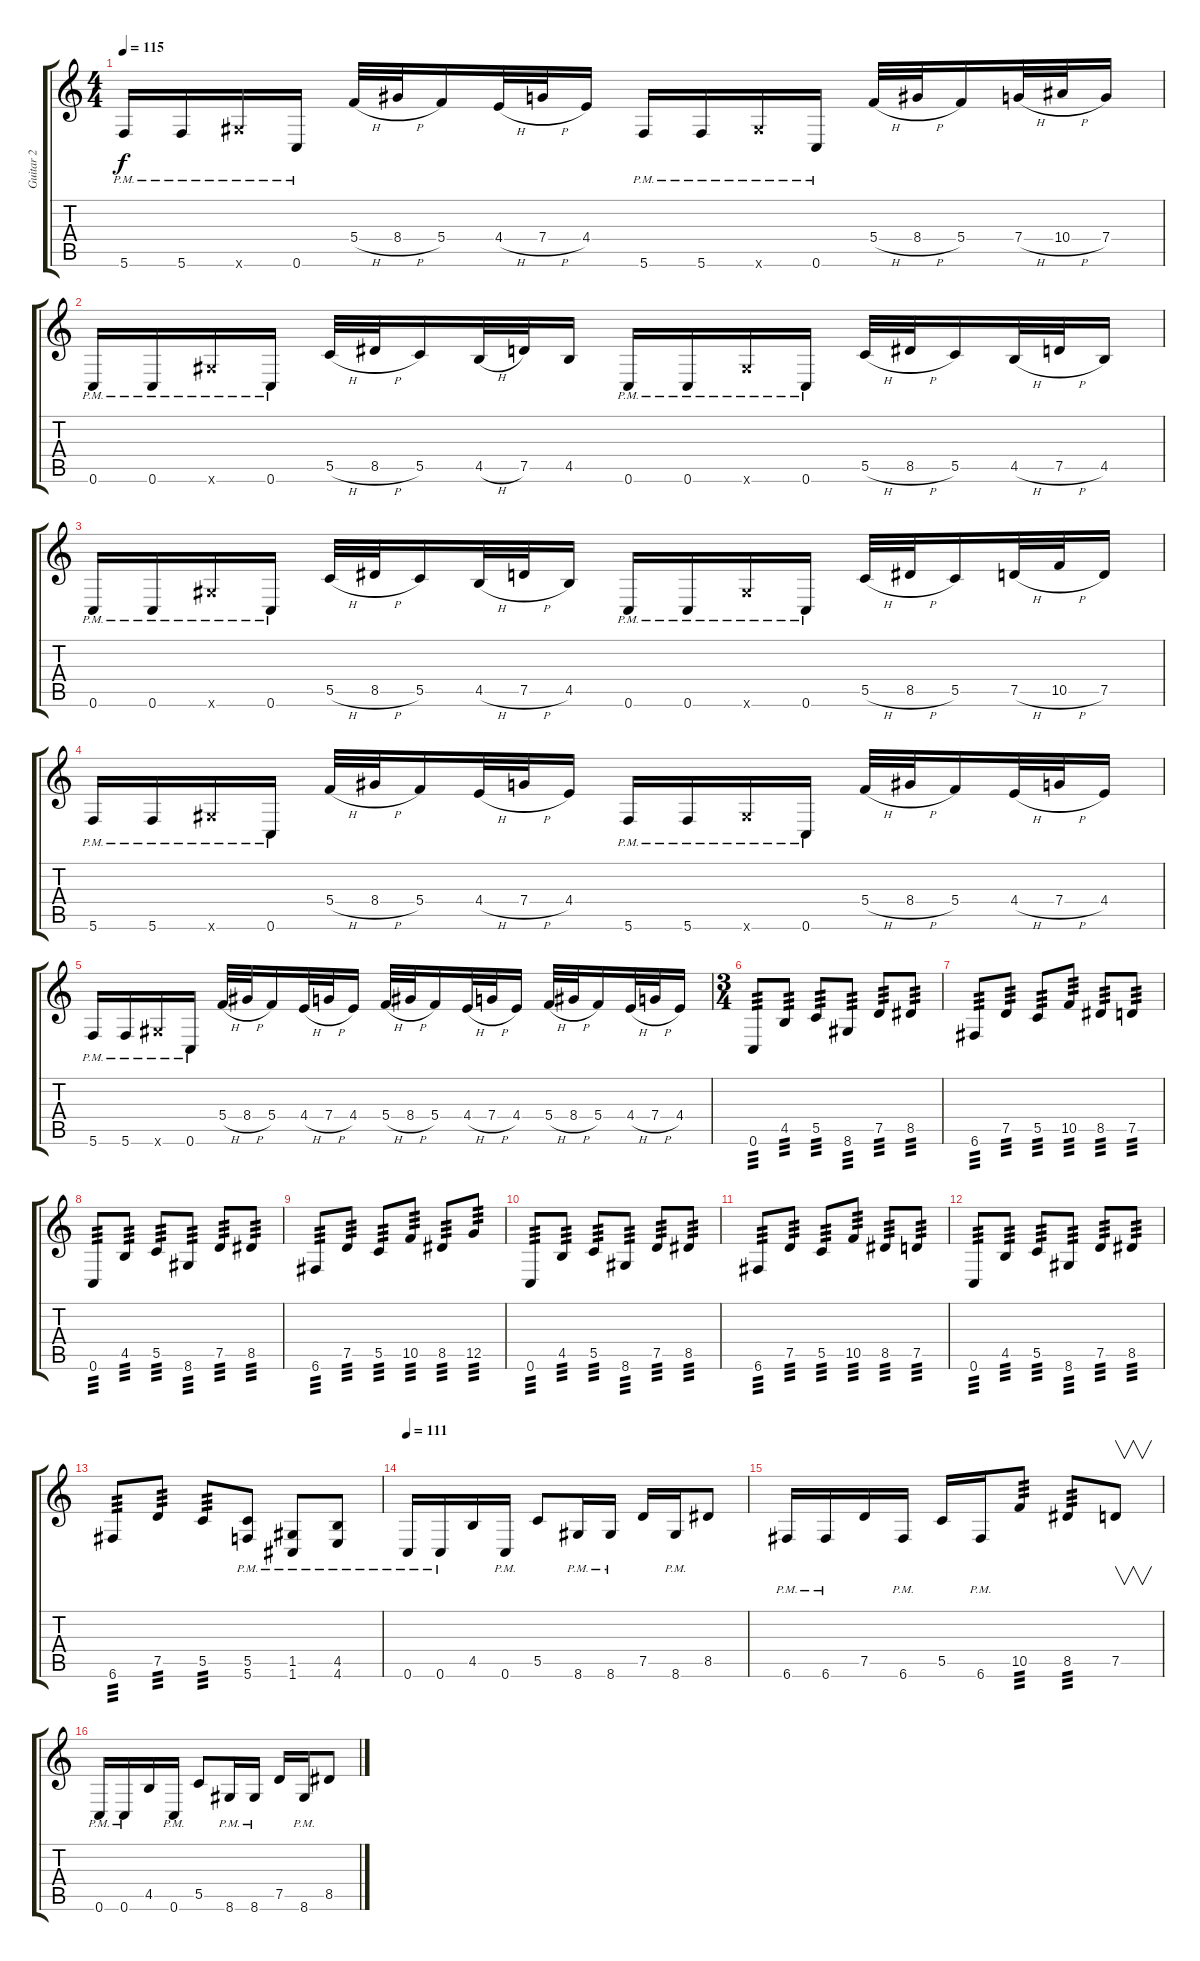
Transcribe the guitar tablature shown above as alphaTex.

\track ("Guitar 2" "Guitar 2") {instrument distortionguitar}
\staff {score tabs}
\tuning (D4 A3 F3 C3 G2 C2) {hide}
\ts (4 4)
\tempo 115
\clef g2
\ks c
5.6{pm}.16{dy f} 5.6{pm}.16 8.6{pm x}.16 0.6{pm}.16 5.4{h}.32 8.4{h}.32 5.4.16 4.4{h}.32 7.4{h}.32 4.4.16 5.6{pm}.16 5.6{pm}.16 8.6{pm x}.16 0.6{pm}.16 5.4{h}.32 8.4{h}.32 5.4.16 7.4{h}.32 10.4{h}.32 7.4.16 |
0.6{pm}.16 0.6{pm}.16 8.6{pm x}.16 0.6{pm}.16 5.5{h}.32 8.5{h}.32 5.5.16 4.5{h}.32 7.5.32 4.5.16 0.6{pm}.16 0.6{pm}.16 8.6{pm x}.16 0.6{pm}.16 5.5{h}.32 8.5{h}.32 5.5.16 4.5{h}.32 7.5{h}.32 4.5.16 |
0.6{pm}.16 0.6{pm}.16 8.6{pm x}.16 0.6{pm}.16 5.5{h}.32 8.5{h}.32 5.5.16 4.5{h}.32 7.5{h}.32 4.5.16 0.6{pm}.16 0.6{pm}.16 8.6{pm x}.16 0.6{pm}.16 5.5{h}.32 8.5{h}.32 5.5.16 7.5{h}.32 10.5{h}.32 7.5.16 |
5.6{pm}.16 5.6{pm}.16 8.6{pm x}.16 0.6{pm}.16 5.4{h}.32 8.4{h}.32 5.4.16 4.4{h}.32 7.4{h}.32 4.4.16 5.6{pm}.16 5.6{pm}.16 8.6{pm x}.16 0.6{pm}.16 5.4{h}.32 8.4{h}.32 5.4.16 4.4{h}.32 7.4{h}.32 4.4.16 |
5.6{pm}.16 5.6{pm}.16 8.6{pm x}.16 0.6{pm}.16 5.4{h}.32 8.4{h}.32 5.4.16 4.4{h}.32 7.4{h}.32 4.4.16 5.4{h}.32 8.4{h}.32 5.4.16 4.4{h}.32 7.4{h}.32 4.4.16 5.4{h}.32 8.4{h}.32 5.4.16 4.4{h}.32 7.4{h}.32 4.4.16 |
\ts (3 4)
0.6.8{tp 3} 4.5.8{tp 3} 5.5.8{tp 3} 8.6.8{tp 3} 7.5.8{tp 3} 8.5.8{tp 3} |
6.6.8{tp 3} 7.5.8{tp 3} 5.5.8{tp 3} 10.5.8{tp 3} 8.5.8{tp 3} 7.5.8{tp 3} |
0.6.8{tp 3} 4.5.8{tp 3} 5.5.8{tp 3} 8.6.8{tp 3} 7.5.8{tp 3} 8.5.8{tp 3} |
6.6.8{tp 3} 7.5.8{tp 3} 5.5.8{tp 3} 10.5.8{tp 3} 8.5.8{tp 3} 12.5.8{tp 3} |
0.6.8{tp 3} 4.5.8{tp 3} 5.5.8{tp 3} 8.6.8{tp 3} 7.5.8{tp 3} 8.5.8{tp 3} |
6.6.8{tp 3} 7.5.8{tp 3} 5.5.8{tp 3} 10.5.8{tp 3} 8.5.8{tp 3} 7.5.8{tp 3} |
0.6.8{tp 3} 4.5.8{tp 3} 5.5.8{tp 3} 8.6.8{tp 3} 7.5.8{tp 3} 8.5.8{tp 3} |
6.6.8{tp 3} 7.5.8{tp 3} 5.5.8{tp 3} (5.5{pm} 5.6{pm}).8 (1.5{pm} 1.6{pm}).8 (4.5{pm} 4.6{pm}).8 |
\tempo 111
0.6{pm}.16 0.6{pm}.16 4.5.16 0.6{pm}.16 5.5.8 8.6{pm}.16 8.6{pm}.16 7.5.16 8.6{pm}.16 8.5.8 |
6.6{pm}.16 6.6{pm}.16 7.5.16 6.6{pm}.16 5.5.16 6.6{pm}.16 10.5.8{tp 3} 8.5.8{tp 3} 7.5.8{v} |
0.6{pm}.16 0.6{pm}.16 4.5.16 0.6{pm}.16 5.5.8 8.6{pm}.16 8.6{pm}.16 7.5.16 8.6{pm}.16 8.5.8
